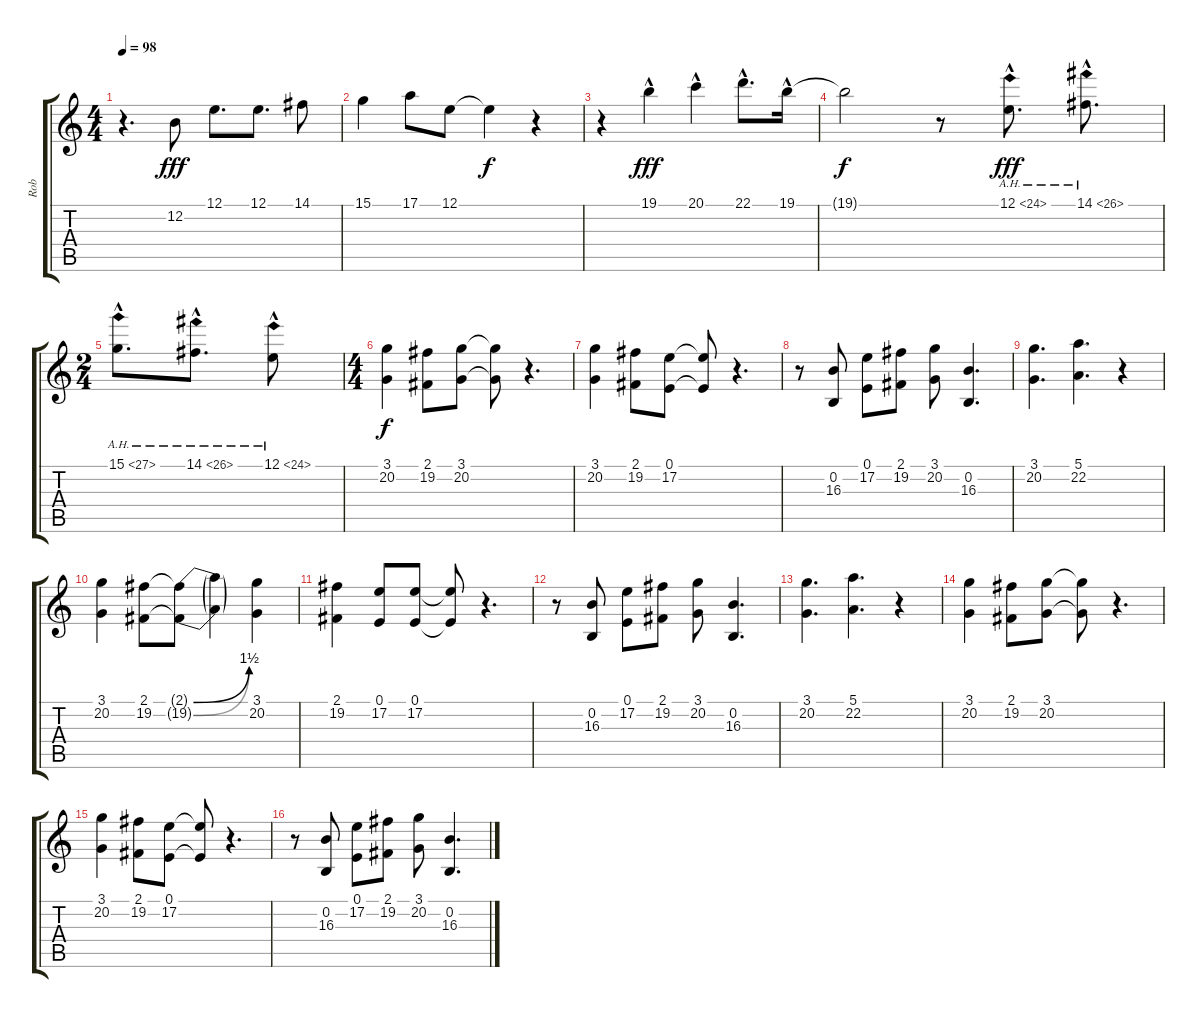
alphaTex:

\track ("Rob" "Rob") {instrument lead2sawtooth}
\staff {score tabs}
\tuning (E4 B3 G3 D3 A2 E2) {hide}
\ts (4 4)
\tempo 98
\clef g2
\ks c
r.4{d dy fff} 12.2.8 12.1.8{d} 12.1.8{d} 14.1.8 |
15.1.4 17.1.8 12.1.8 12.1{t}.4{dy f} r.4 |
r.4 19.1{hac}.4{dy fff} 20.1{hac}.4 22.1{hac}.8{d} 19.1{hac}.16 |
19.1{t}.2{dy f} r.8 12.1{ah 12 hac}.8{d dy fff} 14.1{ah 12 hac}.8{d} |
\ts (2 4)
15.1{ah 12 hac}.8{d} 14.1{ah 12 hac}.8{d} 12.1{ah 12 hac}.8 |
\ts (4 4)
(3.1 20.2).4{dy f} (2.1 19.2).8 (3.1 20.2).8 (3.1{t} 20.2{t}).8 r.4{d} |
(3.1 20.2).4 (2.1 19.2).8 (0.1 17.2).8 (0.1{t} 17.2{t}).8 r.4{d} |
r.8 (0.2 16.3).8 (0.1 17.2).8 (2.1 19.2).8 (3.1 20.2).8 (0.2 16.3).4{d} |
(3.1 20.2).4{d} (5.1 22.2).4{d} r.4 |
(3.1 20.2).4 (2.1 19.2).8 (2.1{be (bend 0 0 60 6) t} 19.2{be (bend 0 0 60 6) t}).8 (2.1{t} 19.2{t}).4 (3.1 20.2).4 |
(2.1 19.2).4 (0.1 17.2).8 (0.1 17.2).8 (0.1{t} 17.2{t}).8 r.4{d} |
r.8 (0.2 16.3).8 (0.1 17.2).8 (2.1 19.2).8 (3.1 20.2).8 (0.2 16.3).4{d} |
(3.1 20.2).4{d} (5.1 22.2).4{d} r.4 |
(3.1 20.2).4 (2.1 19.2).8 (3.1 20.2).8 (3.1{t} 20.2{t}).8 r.4{d} |
(3.1 20.2).4 (2.1 19.2).8 (0.1 17.2).8 (0.1{t} 17.2{t}).8 r.4{d} |
r.8 (0.2 16.3).8 (0.1 17.2).8 (2.1 19.2).8 (3.1 20.2).8 (0.2 16.3).4{d}
